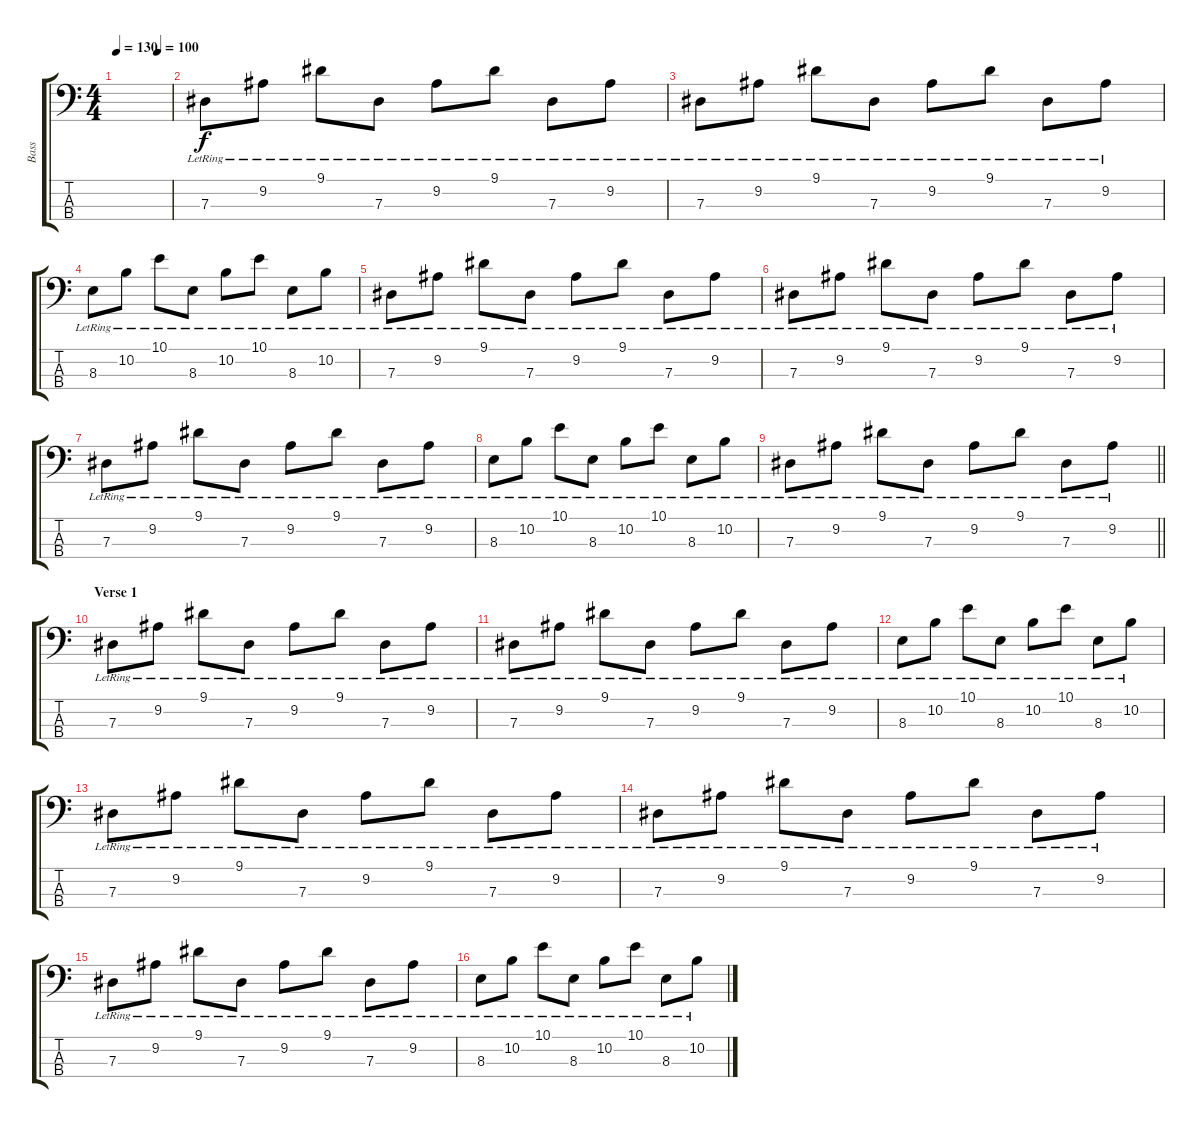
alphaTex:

\track ("Bass" "Bass") {instrument electricbassfinger}
\staff {score tabs}
\tuning (Gb2 Db2 Ab1 Eb1) {hide}
\ts (4 4)
\tempo 130
\tempo (100 0.75)
\clef f4
\ks c
|
7.3{lr}.8 9.2{lr}.8 9.1{lr}.8 7.3{lr}.8 9.2{lr}.8 9.1{lr}.8 7.3{lr}.8 9.2{lr}.8 |
7.3{lr}.8 9.2{lr}.8 9.1{lr}.8 7.3{lr}.8 9.2{lr}.8 9.1{lr}.8 7.3{lr}.8 9.2{lr}.8 |
8.3{lr}.8 10.2{lr}.8 10.1{lr}.8 8.3{lr}.8 10.2{lr}.8 10.1{lr}.8 8.3{lr}.8 10.2{lr}.8 |
7.3{lr}.8 9.2{lr}.8 9.1{lr}.8 7.3{lr}.8 9.2{lr}.8 9.1{lr}.8 7.3{lr}.8 9.2{lr}.8 |
7.3{lr}.8 9.2{lr}.8 9.1{lr}.8 7.3{lr}.8 9.2{lr}.8 9.1{lr}.8 7.3{lr}.8 9.2{lr}.8 |
7.3{lr}.8 9.2{lr}.8 9.1{lr}.8 7.3{lr}.8 9.2{lr}.8 9.1{lr}.8 7.3{lr}.8 9.2{lr}.8 |
8.3{lr}.8 10.2{lr}.8 10.1{lr}.8 8.3{lr}.8 10.2{lr}.8 10.1{lr}.8 8.3{lr}.8 10.2{lr}.8 |
\barLineRight lightlight
7.3{lr}.8 9.2{lr}.8 9.1{lr}.8 7.3{lr}.8 9.2{lr}.8 9.1{lr}.8 7.3{lr}.8 9.2{lr}.8 |
\section ("" "Verse 1")
7.3{lr}.8 9.2{lr}.8 9.1{lr}.8 7.3{lr}.8 9.2{lr}.8 9.1{lr}.8 7.3{lr}.8 9.2{lr}.8 |
7.3{lr}.8 9.2{lr}.8 9.1{lr}.8 7.3{lr}.8 9.2{lr}.8 9.1{lr}.8 7.3{lr}.8 9.2{lr}.8 |
8.3{lr}.8 10.2{lr}.8 10.1{lr}.8 8.3{lr}.8 10.2{lr}.8 10.1{lr}.8 8.3{lr}.8 10.2{lr}.8 |
7.3{lr}.8 9.2{lr}.8 9.1{lr}.8 7.3{lr}.8 9.2{lr}.8 9.1{lr}.8 7.3{lr}.8 9.2{lr}.8 |
7.3{lr}.8 9.2{lr}.8 9.1{lr}.8 7.3{lr}.8 9.2{lr}.8 9.1{lr}.8 7.3{lr}.8 9.2{lr}.8 |
7.3{lr}.8 9.2{lr}.8 9.1{lr}.8 7.3{lr}.8 9.2{lr}.8 9.1{lr}.8 7.3{lr}.8 9.2{lr}.8 |
8.3{lr}.8 10.2{lr}.8 10.1{lr}.8 8.3{lr}.8 10.2{lr}.8 10.1{lr}.8 8.3{lr}.8 10.2{lr}.8
